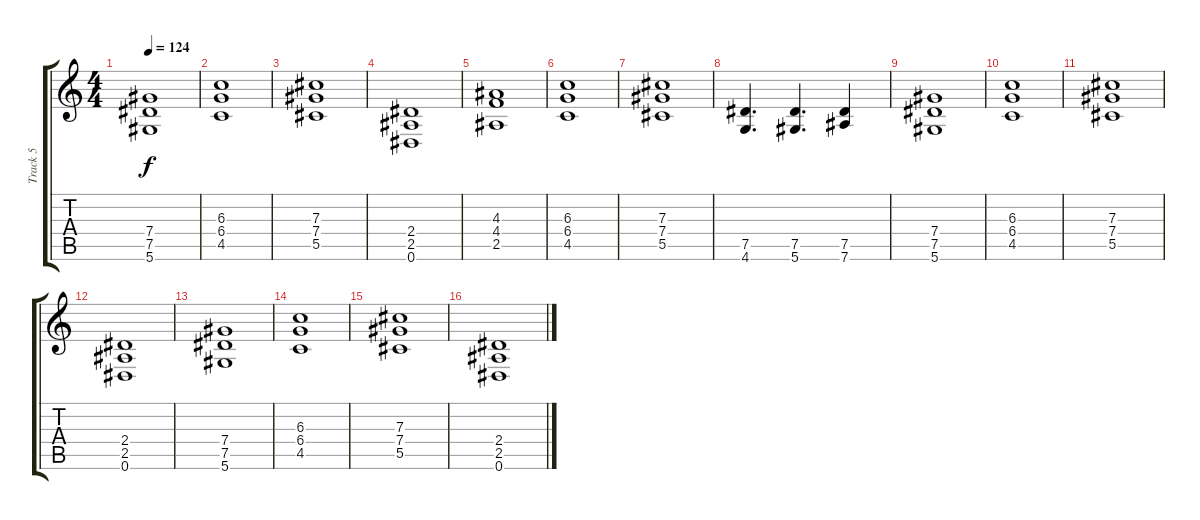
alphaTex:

\track ("Track 5" "Track 5") {instrument distortionguitar}
\staff {score tabs}
\tuning (Eb4 Bb3 Gb3 Db3 Ab2 Eb2) {hide}
\ts (4 4)
\tempo 124
\clef g2
\ks c
(7.4 7.5 5.6).1{dy f} |
(6.3 6.4 4.5).1 |
(7.3 7.4 5.5).1 |
(2.4 2.5 0.6).1 |
(4.3 4.4 2.5).1 |
(6.3 6.4 4.5).1 |
(7.3 7.4 5.5).1 |
(7.5 4.6).4{d} (7.5 5.6).4{d} (7.5 7.6).4 |
(7.4 7.5 5.6).1 |
(6.3 6.4 4.5).1 |
(7.3 7.4 5.5).1 |
(2.4 2.5 0.6).1 |
(7.4 7.5 5.6).1 |
(6.3 6.4 4.5).1 |
(7.3 7.4 5.5).1 |
(2.4 2.5 0.6).1
